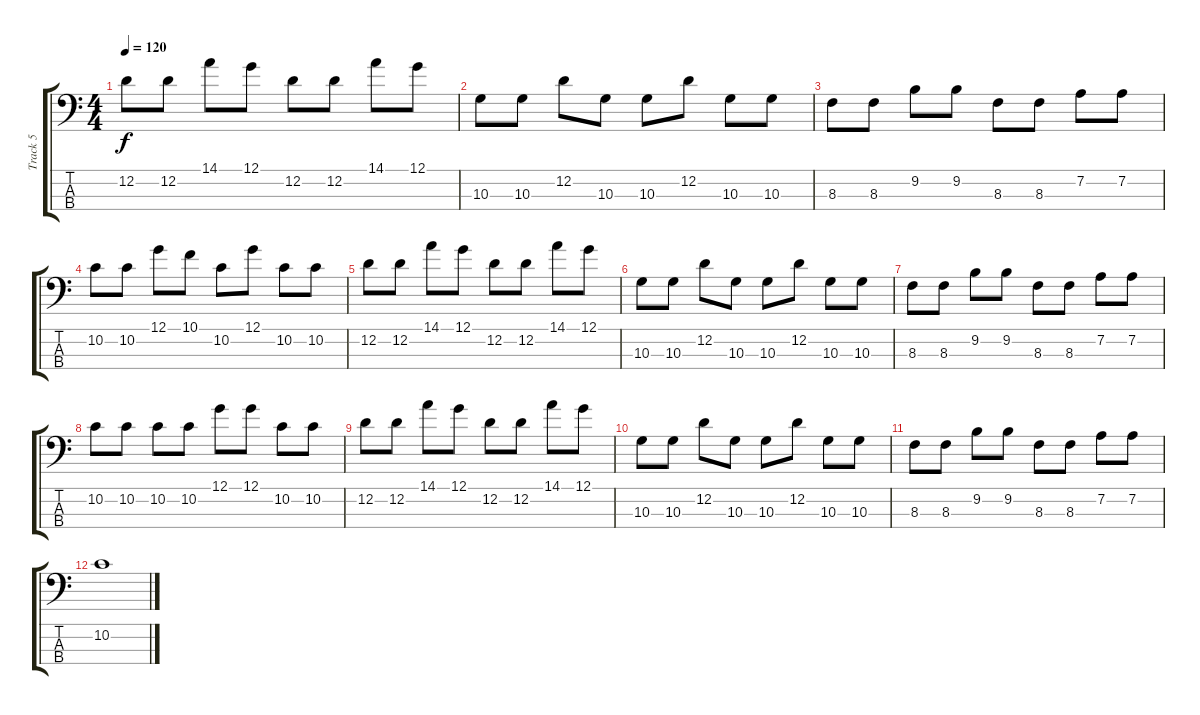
\track ("Track 5" "Track 5") {instrument electricbassfinger}
\staff {score tabs}
\tuning (G2 D2 A1 E1) {hide}
\ts (4 4)
\tempo 120
\clef f4
\ks c
12.2.8{dy f} 12.2.8 14.1.8 12.1.8 12.2.8 12.2.8 14.1.8 12.1.8 |
10.3.8 10.3.8 12.2.8 10.3.8 10.3.8 12.2.8 10.3.8 10.3.8 |
8.3.8 8.3.8 9.2.8 9.2.8 8.3.8 8.3.8 7.2.8 7.2.8 |
10.2.8 10.2.8 12.1.8 10.1.8 10.2.8 12.1.8 10.2.8 10.2.8 |
12.2.8 12.2.8 14.1.8 12.1.8 12.2.8 12.2.8 14.1.8 12.1.8 |
10.3.8 10.3.8 12.2.8 10.3.8 10.3.8 12.2.8 10.3.8 10.3.8 |
8.3.8 8.3.8 9.2.8 9.2.8 8.3.8 8.3.8 7.2.8 7.2.8 |
10.2.8 10.2.8 10.2.8 10.2.8 12.1.8 12.1.8 10.2.8 10.2.8 |
12.2.8 12.2.8 14.1.8 12.1.8 12.2.8 12.2.8 14.1.8 12.1.8 |
10.3.8 10.3.8 12.2.8 10.3.8 10.3.8 12.2.8 10.3.8 10.3.8 |
8.3.8 8.3.8 9.2.8 9.2.8 8.3.8 8.3.8 7.2.8 7.2.8 |
10.2.1
